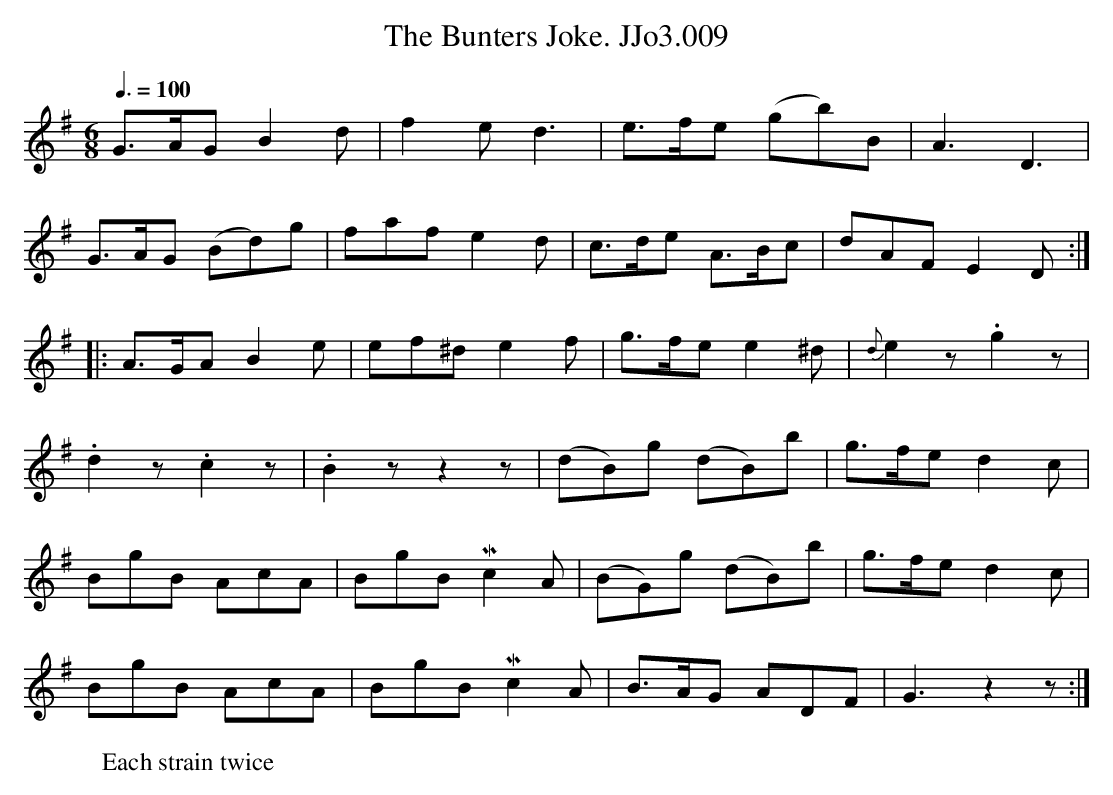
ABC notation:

X:1
T:Bunters Joke. JJo3.009, The
M:6/8
L:1/8
W:Each strain twice
Q:3/8=100
K:G
G>AG B2d | f2e d3 | e>fe (gb)B | A3 D3 |
G>AG (Bd)g | faf e2d | c>de A>Bc | dAF E2D :|
|: A>GA B2e |  ef^d e2f | g>fe e2^d | {d}e2z .g2z |
.d2z .c2z | .B2z z2z | (dB)g (dB)b | g>fe d2c |
BgB AcA | BgB Mc2A | (BG)g (dB)b | g>fe d2c |
BgB AcA | BgB Mc2A | B>AG ADF | G3 z2z :|
